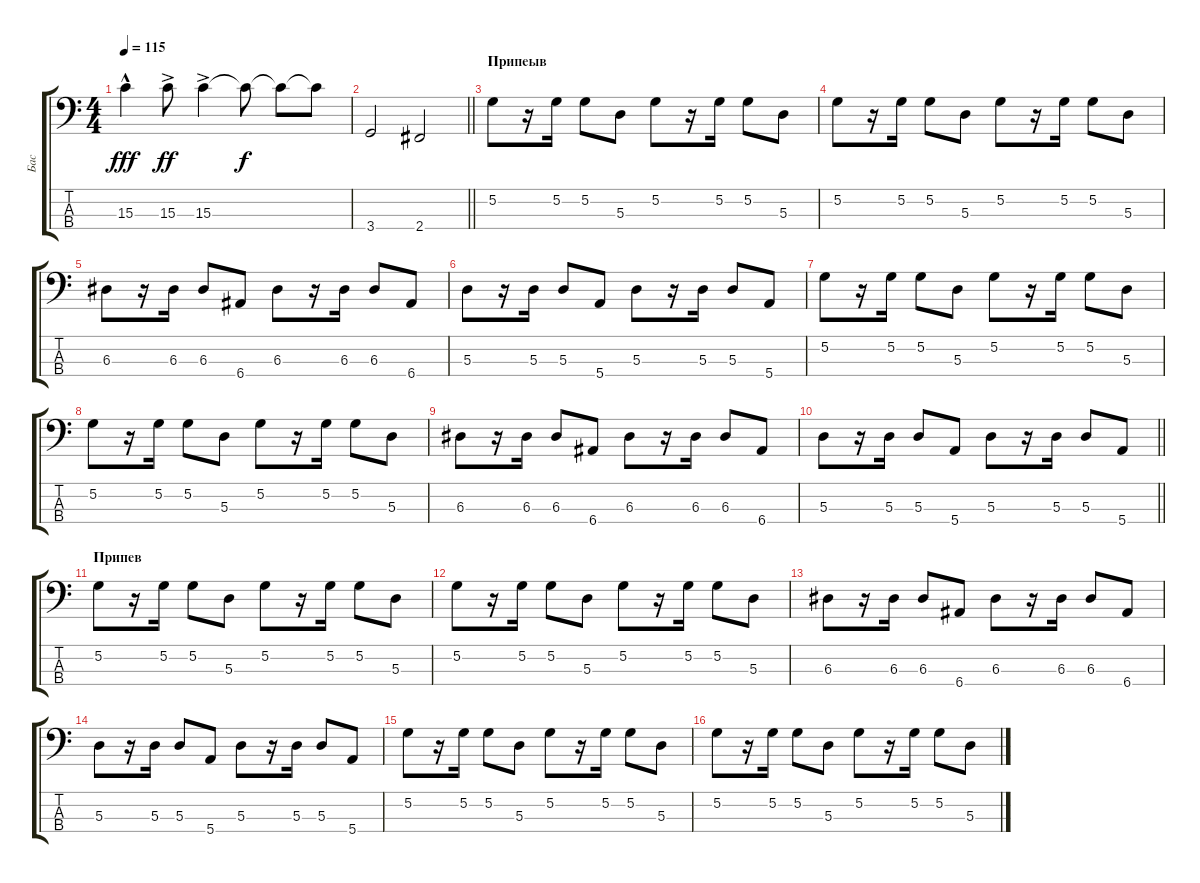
\track ("Бас" "Бас") {instrument electricbasspick}
\staff {score tabs}
\tuning (G2 D2 A1 E1) {hide}
\ts (4 4)
\tempo 115
\clef f4
\ks c
15.3{hac}.4{dy fff} 15.3{ac}.8{dy ff} 15.3{ac}.4 15.3{t}.8{dy f} 15.3{t}.8 15.3{t}.8 |
\barLineRight lightlight
3.4.2 2.4.2 |
\section ("" "Припеыв")
5.2.8 r.16 5.2.16 5.2.8 5.3.8 5.2.8 r.16 5.2.16 5.2.8 5.3.8 |
5.2.8 r.16 5.2.16 5.2.8 5.3.8 5.2.8 r.16 5.2.16 5.2.8 5.3.8 |
6.3.8 r.16 6.3.16 6.3.8 6.4.8 6.3.8 r.16 6.3.16 6.3.8 6.4.8 |
5.3.8 r.16 5.3.16 5.3.8 5.4.8 5.3.8 r.16 5.3.16 5.3.8 5.4.8 |
5.2.8 r.16 5.2.16 5.2.8 5.3.8 5.2.8 r.16 5.2.16 5.2.8 5.3.8 |
5.2.8 r.16 5.2.16 5.2.8 5.3.8 5.2.8 r.16 5.2.16 5.2.8 5.3.8 |
6.3.8 r.16 6.3.16 6.3.8 6.4.8 6.3.8 r.16 6.3.16 6.3.8 6.4.8 |
\barLineRight lightlight
5.3.8 r.16 5.3.16 5.3.8 5.4.8 5.3.8 r.16 5.3.16 5.3.8 5.4.8 |
\section ("" "Припев")
5.2.8 r.16 5.2.16 5.2.8 5.3.8 5.2.8 r.16 5.2.16 5.2.8 5.3.8 |
5.2.8 r.16 5.2.16 5.2.8 5.3.8 5.2.8 r.16 5.2.16 5.2.8 5.3.8 |
6.3.8 r.16 6.3.16 6.3.8 6.4.8 6.3.8 r.16 6.3.16 6.3.8 6.4.8 |
5.3.8 r.16 5.3.16 5.3.8 5.4.8 5.3.8 r.16 5.3.16 5.3.8 5.4.8 |
5.2.8 r.16 5.2.16 5.2.8 5.3.8 5.2.8 r.16 5.2.16 5.2.8 5.3.8 |
5.2.8 r.16 5.2.16 5.2.8 5.3.8 5.2.8 r.16 5.2.16 5.2.8 5.3.8
